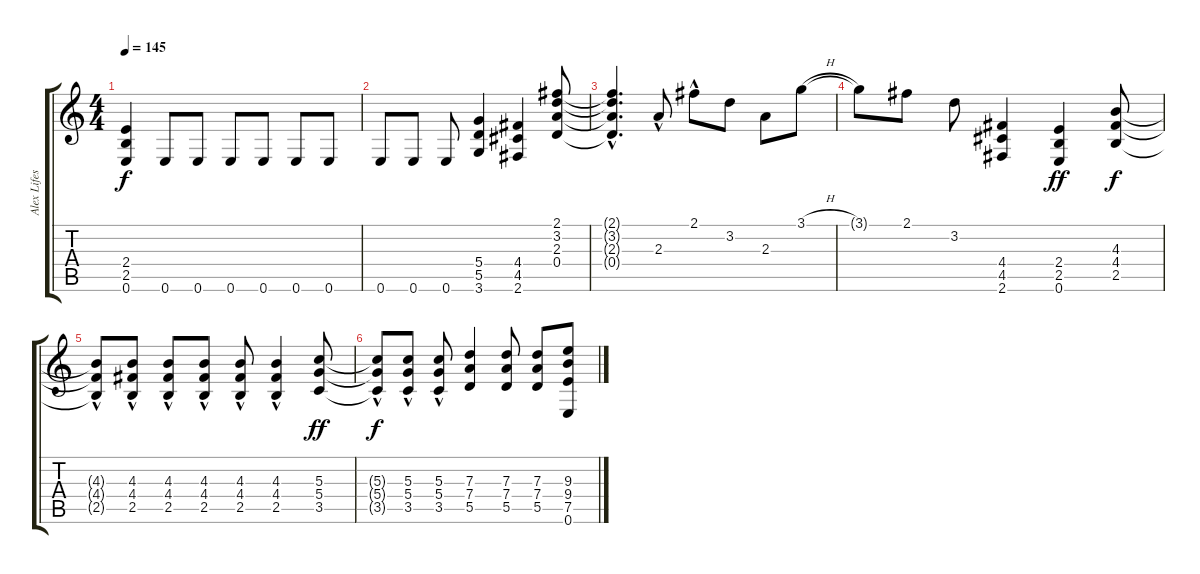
\track ("Alex Lifeson" "Alex Lifes") {instrument overdrivenguitar}
\staff {score tabs}
\tuning (E4 B3 G3 D3 A2 E2) {hide}
\ts (4 4)
\tempo 145
\clef g2
\ks c
(2.4{t} 2.5{t} 0.6{t}).4{dy f} 0.6.8 0.6.8 0.6.8 0.6.8 0.6.8 0.6.8 |
0.6.8 0.6.8 0.6.8 (5.4 5.5 3.6).4 (4.4 4.5 2.6).4 (2.1 3.2 2.3 0.4).8 |
(2.1{hac t} 3.2{hac t} 2.3{hac t} 0.4{hac t}).4{d} 2.3{hac}.8 2.1{hac}.8 3.2.8 2.3.8 3.1{h}.8 |
3.1{t}.8 2.1.8 3.2.8 (4.4 4.5 2.6).4 (2.4 2.5 0.6).4{dy ff} (4.3 4.4 2.5).8{dy f} |
(4.3{t} 4.4{t} 2.5{hac t}).8 (4.3 4.4 2.5{hac}).8 (4.3 4.4 2.5{hac}).8 (4.3 4.4 2.5{hac}).8 (4.3 4.4 2.5{hac}).8 (4.3 4.4 2.5{hac}).4 (5.3 5.4 3.5).8{dy ff} |
(5.3{t} 5.4{t} 3.5{hac t}).8{dy f} (5.3 5.4 3.5{hac}).8 (5.3 5.4 3.5{hac}).8 (7.3 7.4 5.5).4 (7.3 7.4 5.5).8 (7.3 7.4 5.5).8 (9.3 9.4 7.5 0.6).8
